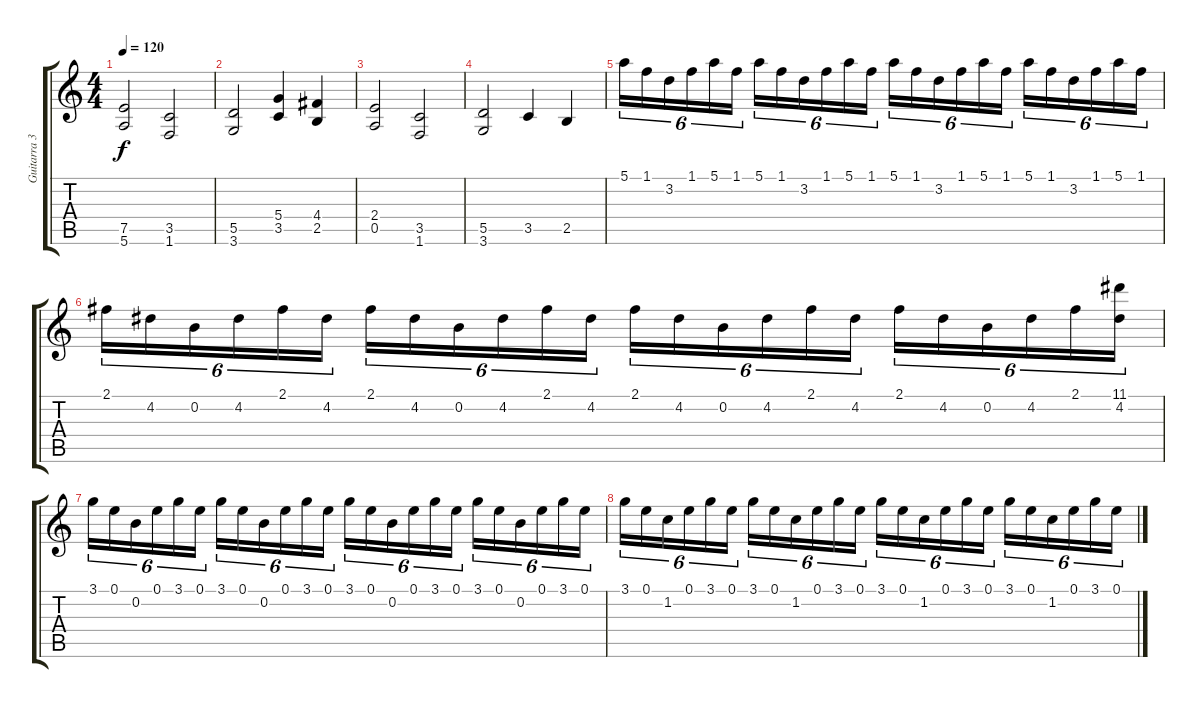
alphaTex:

\track ("Guitarra 3" "Guitarra 3") {instrument overdrivenguitar}
\staff {score tabs}
\tuning (E4 B3 G3 D3 A2 E2) {hide}
\ts (4 4)
\tempo 120
\clef g2
\ks c
(7.5 5.6).2{dy f} (3.5 1.6).2 |
(5.5 3.6).2 (5.4 3.5).4 (4.4 2.5).4 |
(2.4 0.5).2 (3.5 1.6).2 |
(5.5 3.6).2 3.5.4 2.5.4 |
5.1.16{tu (6 4)} 1.1.16{tu (6 4)} 3.2.16{tu (6 4)} 1.1.16{tu (6 4)} 5.1.16{tu (6 4)} 1.1.16{tu (6 4)} 5.1.16{tu (6 4)} 1.1.16{tu (6 4)} 3.2.16{tu (6 4)} 1.1.16{tu (6 4)} 5.1.16{tu (6 4)} 1.1.16{tu (6 4)} 5.1.16{tu (6 4)} 1.1.16{tu (6 4)} 3.2.16{tu (6 4)} 1.1.16{tu (6 4)} 5.1.16{tu (6 4)} 1.1.16{tu (6 4)} 5.1.16{tu (6 4)} 1.1.16{tu (6 4)} 3.2.16{tu (6 4)} 1.1.16{tu (6 4)} 5.1.16{tu (6 4)} 1.1.16{tu (6 4)} |
2.1.16{tu (6 4)} 4.2.16{tu (6 4)} 0.2.16{tu (6 4)} 4.2.16{tu (6 4)} 2.1.16{tu (6 4)} 4.2.16{tu (6 4)} 2.1.16{tu (6 4)} 4.2.16{tu (6 4)} 0.2.16{tu (6 4)} 4.2.16{tu (6 4)} 2.1.16{tu (6 4)} 4.2.16{tu (6 4)} 2.1.16{tu (6 4)} 4.2.16{tu (6 4)} 0.2.16{tu (6 4)} 4.2.16{tu (6 4)} 2.1.16{tu (6 4)} 4.2.16{tu (6 4)} 2.1.16{tu (6 4)} 4.2.16{tu (6 4)} 0.2.16{tu (6 4)} 4.2.16{tu (6 4)} 2.1.16{tu (6 4)} (11.1 4.2).16{tu (6 4)} |
3.1.16{tu (6 4)} 0.1.16{tu (6 4)} 0.2.16{tu (6 4)} 0.1.16{tu (6 4)} 3.1.16{tu (6 4)} 0.1.16{tu (6 4)} 3.1.16{tu (6 4)} 0.1.16{tu (6 4)} 0.2.16{tu (6 4)} 0.1.16{tu (6 4)} 3.1.16{tu (6 4)} 0.1.16{tu (6 4)} 3.1.16{tu (6 4)} 0.1.16{tu (6 4)} 0.2.16{tu (6 4)} 0.1.16{tu (6 4)} 3.1.16{tu (6 4)} 0.1.16{tu (6 4)} 3.1.16{tu (6 4)} 0.1.16{tu (6 4)} 0.2.16{tu (6 4)} 0.1.16{tu (6 4)} 3.1.16{tu (6 4)} 0.1.16{tu (6 4)} |
3.1.16{tu (6 4)} 0.1.16{tu (6 4)} 1.2.16{tu (6 4)} 0.1.16{tu (6 4)} 3.1.16{tu (6 4)} 0.1.16{tu (6 4)} 3.1.16{tu (6 4)} 0.1.16{tu (6 4)} 1.2.16{tu (6 4)} 0.1.16{tu (6 4)} 3.1.16{tu (6 4)} 0.1.16{tu (6 4)} 3.1.16{tu (6 4)} 0.1.16{tu (6 4)} 1.2.16{tu (6 4)} 0.1.16{tu (6 4)} 3.1.16{tu (6 4)} 0.1.16{tu (6 4)} 3.1.16{tu (6 4)} 0.1.16{tu (6 4)} 1.2.16{tu (6 4)} 0.1.16{tu (6 4)} 3.1.16{tu (6 4)} 0.1.16{tu (6 4)}
